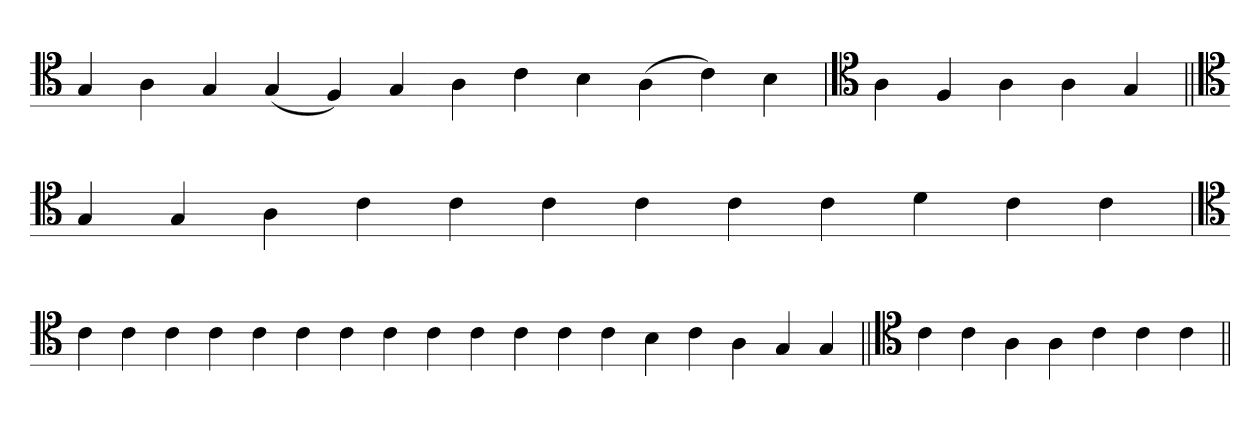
**kern
*part1
*staff1
*clefC4
=
4G
4A
4G
(4G
4F)
4G
4A
4c
4B
(4A
4c)
4B
=`
*clefC4
4A
4F
4A
4A
4G
=||
*clefC4
4G
4G
4A
4c
4c
4c
4c
4c
4c
4d
4c
4c
=
*clefC4
4c
4c
4c
4c
4c
4c
4c
4c
4c
4c
4c
4c
4c
4B
4c
4A
4G
4G
=||
*clefC4
4c
4c
4A
4A
4c
4c
4c
=||
*-
